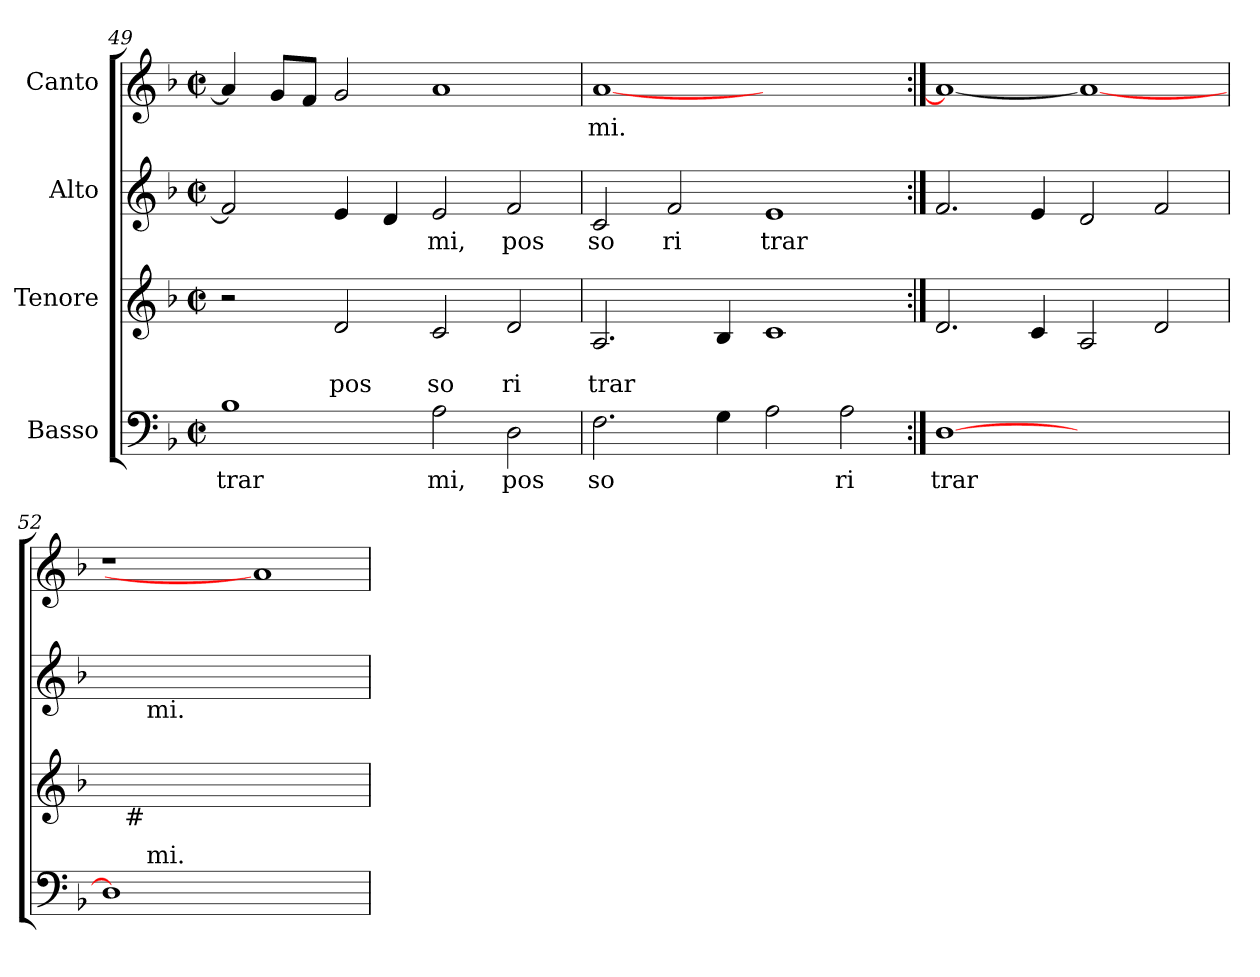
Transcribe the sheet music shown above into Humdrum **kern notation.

**kern	**text	**kern	**text	**text	**kern	**text	**kern	**text
*part4	*part4	*part3	*part3	*part3	*part2	*part2	*part1	*part1
*staff4	*staff4	*staff3	*staff3	*staff3	*staff2	*staff2	*staff1	*staff1
*I"Basso	*	*I"Tenore	*	*	*I"Alto	*	*I"Canto	*
*clefF4	*	*clefG2	*	*	*clefG2	*	*clefG2	*
*k[b-]	*	*k[b-]	*	*	*k[b-]	*	*k[b-]	*
*F:	*	*F:	*	*	*F:	*	*F:	*
*M2/2	*	*M2/2	*	*	*M2/2	*	*M2/2	*
*met(c|)	*	*met(c|)	*	*	*met(c|)	*	*met(c|)	*
=49	=49	=49	=49	=49	=49	=49	=49	=49
!	!LO:LY:b:cj	!	!	!	!	!LO:LY:b:cj	!	!LO:LY:b:cj
1B-	trar	2r	.	.	2f/]	.	4a/]	.
!	!	!	!	!	!	!	!	!LO:LY:b:cj
.	.	.	.	.	.	.	8g/L	.
!	!	!	!	!	!	!	!	!LO:LY:b:cj
.	.	.	.	.	.	.	8f/J	.
!	!	!	!LO:LY:b:cj	!LO:LY:b:cj	!	!LO:LY:b:cj	!	!LO:LY:b:cj
.	.	2d/	.	pos	4e/	.	2g/	.
!	!	!	!	!	!	!LO:LY:b:cj	!	!
.	.	.	.	.	4d/	.	.	.
!	!LO:LY:b:cj	!	!LO:LY:b:cj	!LO:LY:b:cj	!	!LO:LY:b:cj	!	!LO:LY:b:cj
2A\	mi,	2c/	.	so	2e/	mi,	1a	.
!	!LO:LY:b:cj	!	!LO:LY:b:cj	!LO:LY:b:cj	!	!LO:LY:b:cj	!	!
2D\	pos	2d/	.	ri	2f/	pos	.	.
=50	=50	=50	=50	=50	=50	=50	=50	=50
!	!LO:LY:b:cj	!	!LO:LY:b:cj	!LO:LY:b:cj	!	!LO:LY:b:cj	!	!LO:LY:b:cj
2.F\	so	2.A/	.	trar	2c/	so	[<1a	mi.
!	!	!	!	!	!	!LO:LY:b:cj	!	!
.	.	.	.	.	2f/	ri	.	.
!	!LO:LY:b:cj	!	!LO:LY:b:cj	!LO:LY:b:cj	!	!	!	!
4G\	.	4B-/	.	.	.	.	.	.
!	!LO:LY:b:cj	!	!LO:LY:b:cj	!LO:LY:b:cj	!	!LO:LY:b:cj	!	!
2A\	.	1c	.	.	1e	trar	1ryy	.
!	!LO:LY:b:cj	!	!	!	!	!	!	!
2A\	ri	.	.	.	.	.	.	.
=51:|!	=51:|!	=51:|!	=51:|!	=51:|!	=51:|!	=51:|!	=51:|!	=51:|!
!	!LO:LY:b:cj	!	!LO:LY:b:cj	!	!	!LO:LY:b:cj	!	!LO:LY:b:cj
[1D	trar	2.d/	.	.	2.f/	.	1a_	.
!	!	!	!LO:LY:b:cj	!	!	!LO:LY:b:cj	!	!
.	.	4c/	.	.	4e/	.	.	.
!	!	!	!LO:LY:b:cj	!	!	!LO:LY:b:cj	!	!
1ryy	.	2A/	.	.	2d/	.	1a_	.
!	!	!	!LO:LY:b:cj	!	!	!LO:LY:b:cj	!	!
.	.	2d/	.	.	2f/	.	.	.
=52	=52	=52	=52	=52	=52	=52	=52	=52
*^	*	*	*	*	*	*	*	*
1D]	8ryy	.	16ryy	.	.	8ryy	.	1r	.
!	!	!	!LO:TX:b:t=#	!	!	!	!	!	!
.	.	.	16%31ryy	.	.	.	.	.	.
!	!	!	!	!	!	!LO:TX:b:t=mi.	!	!	!
!	!LO:TX:a:t=mi.	!	!	!	!	!	!	!	!
.	1...ryy	.	.	.	.	1...ryy	.	.	.
1ryy	.	.	.	.	.	.	.	1a]	.
*v	*v	*	*	*	*	*	*	*	*
=	=	=	=	=	=	=	=	=
*-	*-	*-	*-	*-	*-	*-	*-	*-
